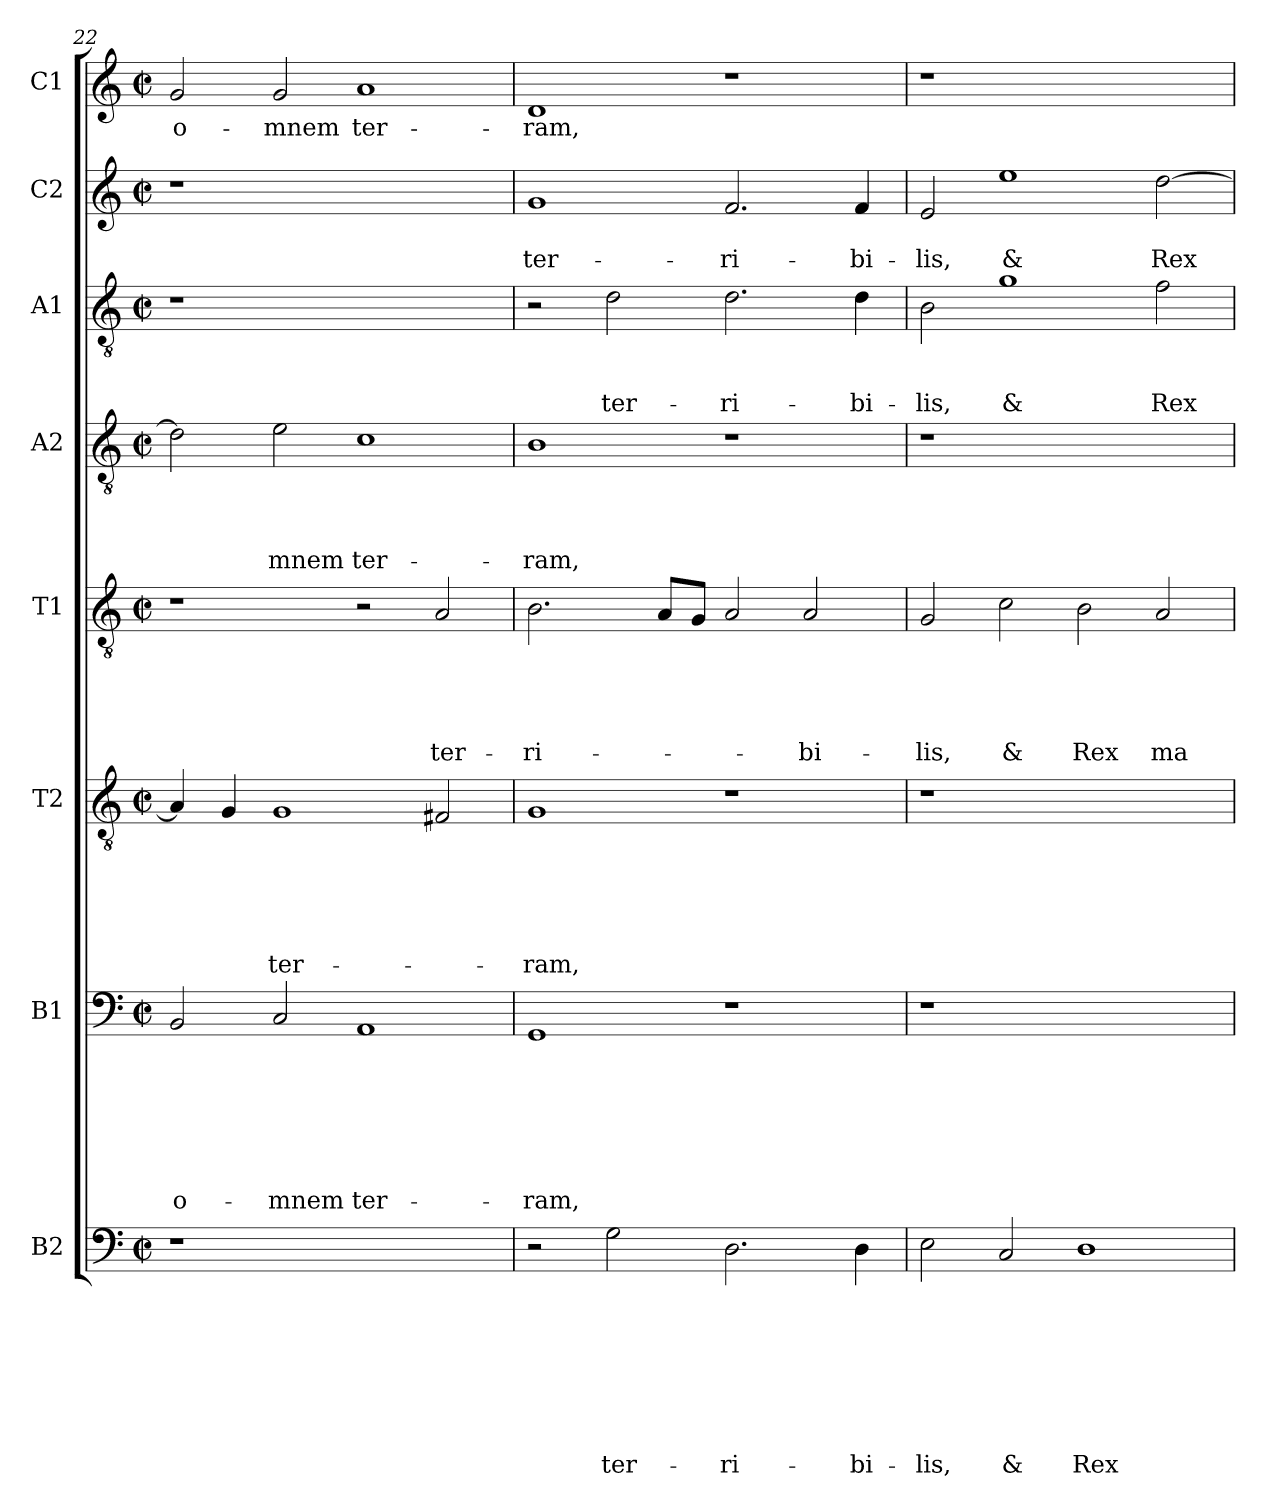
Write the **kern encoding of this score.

**kern	**text	**text	**text	**text	**text	**text	**text	**text	**kern	**text	**text	**text	**text	**text	**text	**text	**kern	**text	**text	**text	**text	**text	**text	**kern	**text	**text	**text	**text	**text	**kern	**text	**text	**text	**text	**kern	**text	**text	**text	**kern	**text	**text	**kern	**text
*part8	*part8	*part8	*part8	*part8	*part8	*part8	*part8	*part8	*part7	*part7	*part7	*part7	*part7	*part7	*part7	*part7	*part6	*part6	*part6	*part6	*part6	*part6	*part6	*part5	*part5	*part5	*part5	*part5	*part5	*part4	*part4	*part4	*part4	*part4	*part3	*part3	*part3	*part3	*part2	*part2	*part2	*part1	*part1
*staff8	*staff8	*staff8	*staff8	*staff8	*staff8	*staff8	*staff8	*staff8	*staff7	*staff7	*staff7	*staff7	*staff7	*staff7	*staff7	*staff7	*staff6	*staff6	*staff6	*staff6	*staff6	*staff6	*staff6	*staff5	*staff5	*staff5	*staff5	*staff5	*staff5	*staff4	*staff4	*staff4	*staff4	*staff4	*staff3	*staff3	*staff3	*staff3	*staff2	*staff2	*staff2	*staff1	*staff1
*I"B2	*	*	*	*	*	*	*	*	*I"B1	*	*	*	*	*	*	*	*I"T2	*	*	*	*	*	*	*I"T1	*	*	*	*	*	*I"A2	*	*	*	*	*I"A1	*	*	*	*I"C2	*	*	*I"C1	*
*clefF4	*	*	*	*	*	*	*	*	*clefF4	*	*	*	*	*	*	*	*clefGv2	*	*	*	*	*	*	*clefGv2	*	*	*	*	*	*clefGv2	*	*	*	*	*clefGv2	*	*	*	*clefG2	*	*	*clefG2	*
*k[]	*	*	*	*	*	*	*	*	*k[]	*	*	*	*	*	*	*	*k[]	*	*	*	*	*	*	*k[]	*	*	*	*	*	*k[]	*	*	*	*	*k[]	*	*	*	*k[]	*	*	*k[]	*
*C:	*	*	*	*	*	*	*	*	*C:	*	*	*	*	*	*	*	*C:	*	*	*	*	*	*	*C:	*	*	*	*	*	*C:	*	*	*	*	*C:	*	*	*	*C:	*	*	*C:	*
*M2/2	*	*	*	*	*	*	*	*	*M2/2	*	*	*	*	*	*	*	*M2/2	*	*	*	*	*	*	*M2/2	*	*	*	*	*	*M2/2	*	*	*	*	*M2/2	*	*	*	*M2/2	*	*	*M2/2	*
*met(c|)	*	*	*	*	*	*	*	*	*met(c|)	*	*	*	*	*	*	*	*met(c|)	*	*	*	*	*	*	*met(c|)	*	*	*	*	*	*met(c|)	*	*	*	*	*met(c|)	*	*	*	*met(c|)	*	*	*met(c|)	*
=22	=22	=22	=22	=22	=22	=22	=22	=22	=22	=22	=22	=22	=22	=22	=22	=22	=22	=22	=22	=22	=22	=22	=22	=22	=22	=22	=22	=22	=22	=22	=22	=22	=22	=22	=22	=22	=22	=22	=22	=22	=22	=22	=22
!	!	!	!	!	!	!	!	!	!	!	!	!	!	!	!	!LO:LY:b	!	!	!	!	!	!	!	!	!	!	!	!	!	!	!	!	!	!	!	!	!	!	!	!	!	!	!LO:LY:b
1r	.	.	.	.	.	.	.	.	2BB/	.	.	.	.	.	.	o-	4A/]	.	.	.	.	.	.	1r	.	.	.	.	.	2d\]	.	.	.	.	1r	.	.	.	1r	.	.	2g/	o-
.	.	.	.	.	.	.	.	.	.	.	.	.	.	.	.	.	4G/	.	.	.	.	.	.	.	.	.	.	.	.	.	.	.	.	.	.	.	.	.	.	.	.	.	.
!	!	!	!	!	!	!	!	!	!	!	!	!	!	!	!	!LO:LY:b	!	!	!	!	!	!	!LO:LY:b	!	!	!	!	!	!	!	!	!	!	!LO:LY:b	!	!	!	!	!	!	!	!	!LO:LY:b
.	.	.	.	.	.	.	.	.	2C/	.	.	.	.	.	.	-mnem	1G	.	.	.	.	.	ter-	.	.	.	.	.	.	2e\	.	.	.	-mnem	.	.	.	.	.	.	.	2g/	-mnem
!	!	!	!	!	!	!	!	!	!	!	!	!	!	!	!	!LO:LY:b	!	!	!	!	!	!	!	!	!	!	!	!	!	!	!	!	!	!LO:LY:b	!	!	!	!	!	!	!	!	!LO:LY:b
1ryy	.	.	.	.	.	.	.	.	1AA	.	.	.	.	.	.	ter-	.	.	.	.	.	.	.	2r	.	.	.	.	.	1c	.	.	.	ter-	1ryy	.	.	.	1ryy	.	.	1a	ter-
!	!	!	!	!	!	!	!	!	!	!	!	!	!	!	!	!	!	!	!	!	!	!	!	!	!	!	!	!	!LO:LY:b	!	!	!	!	!	!	!	!	!	!	!	!	!	!
.	.	.	.	.	.	.	.	.	.	.	.	.	.	.	.	.	2F#X/	.	.	.	.	.	.	2A/	.	.	.	.	ter-	.	.	.	.	.	.	.	.	.	.	.	.	.	.
=23	=23	=23	=23	=23	=23	=23	=23	=23	=23	=23	=23	=23	=23	=23	=23	=23	=23	=23	=23	=23	=23	=23	=23	=23	=23	=23	=23	=23	=23	=23	=23	=23	=23	=23	=23	=23	=23	=23	=23	=23	=23	=23	=23
!	!	!	!	!	!	!	!	!	!	!	!	!	!	!	!	!LO:LY:b	!	!	!	!	!	!	!LO:LY:b	!	!	!	!	!	!LO:LY:b	!	!	!	!	!LO:LY:b	!	!	!	!	!	!	!LO:LY:b	!	!LO:LY:b
2r	.	.	.	.	.	.	.	.	1GG	.	.	.	.	.	.	-ram,	1G	.	.	.	.	.	-ram,	2.B\	.	.	.	.	-ri-	1B	.	.	.	-ram,	2r	.	.	.	1g	.	ter-	1d	-ram,
!	!	!	!	!	!	!	!	!LO:LY:b	!	!	!	!	!	!	!	!	!	!	!	!	!	!	!	!	!	!	!	!	!	!	!	!	!	!	!	!	!	!LO:LY:b	!	!	!	!	!
2G\	.	.	.	.	.	.	.	ter-	.	.	.	.	.	.	.	.	.	.	.	.	.	.	.	.	.	.	.	.	.	.	.	.	.	.	2d\	.	.	ter-	.	.	.	.	.
.	.	.	.	.	.	.	.	.	.	.	.	.	.	.	.	.	.	.	.	.	.	.	.	8A/L	.	.	.	.	.	.	.	.	.	.	.	.	.	.	.	.	.	.	.
.	.	.	.	.	.	.	.	.	.	.	.	.	.	.	.	.	.	.	.	.	.	.	.	8G/J	.	.	.	.	.	.	.	.	.	.	.	.	.	.	.	.	.	.	.
!	!	!	!	!	!	!	!	!LO:LY:b	!	!	!	!	!	!	!	!	!	!	!	!	!	!	!	!	!	!	!	!	!	!	!	!	!	!	!	!	!	!LO:LY:b	!	!	!LO:LY:b	!	!
2.D\	.	.	.	.	.	.	.	-ri-	1r	.	.	.	.	.	.	.	1r	.	.	.	.	.	.	2A/	.	.	.	.	.	1r	.	.	.	.	2.d\	.	.	-ri-	2.f/	.	-ri-	1r	.
!	!	!	!	!	!	!	!	!	!	!	!	!	!	!	!	!	!	!	!	!	!	!	!	!	!	!	!	!	!LO:LY:b	!	!	!	!	!	!	!	!	!	!	!	!	!	!
.	.	.	.	.	.	.	.	.	.	.	.	.	.	.	.	.	.	.	.	.	.	.	.	2A/	.	.	.	.	-bi-	.	.	.	.	.	.	.	.	.	.	.	.	.	.
!	!	!	!	!	!	!	!	!LO:LY:b	!	!	!	!	!	!	!	!	!	!	!	!	!	!	!	!	!	!	!	!	!	!	!	!	!	!	!	!	!	!LO:LY:b	!	!	!LO:LY:b	!	!
4D\	.	.	.	.	.	.	.	-bi-	.	.	.	.	.	.	.	.	.	.	.	.	.	.	.	.	.	.	.	.	.	.	.	.	.	.	4d\	.	.	-bi-	4f/	.	-bi-	.	.
=24	=24	=24	=24	=24	=24	=24	=24	=24	=24	=24	=24	=24	=24	=24	=24	=24	=24	=24	=24	=24	=24	=24	=24	=24	=24	=24	=24	=24	=24	=24	=24	=24	=24	=24	=24	=24	=24	=24	=24	=24	=24	=24	=24
!	!	!	!	!	!	!	!	!LO:LY:b	!	!	!	!	!	!	!	!	!	!	!	!	!	!	!	!	!	!	!	!	!LO:LY:b	!	!	!	!	!	!	!	!	!LO:LY:b	!	!	!LO:LY:b	!	!
2E\	.	.	.	.	.	.	.	-lis,	1r	.	.	.	.	.	.	.	1r	.	.	.	.	.	.	2G/	.	.	.	.	-lis,	1r	.	.	.	.	2B\	.	.	-lis,	2e/	.	-lis,	1r	.
!	!	!	!	!	!	!	!	!LO:LY:b	!	!	!	!	!	!	!	!	!	!	!	!	!	!	!	!	!	!	!	!	!LO:LY:b	!	!	!	!	!	!	!	!	!LO:LY:b	!	!	!LO:LY:b	!	!
2C/	.	.	.	.	.	.	.	&	.	.	.	.	.	.	.	.	.	.	.	.	.	.	.	2c\	.	.	.	.	&	.	.	.	.	.	1g	.	.	&	1ee	.	&	.	.
!	!	!	!	!	!	!	!	!LO:LY:b	!	!	!	!	!	!	!	!	!	!	!	!	!	!	!	!	!	!	!	!	!LO:LY:b	!	!	!	!	!	!	!	!	!	!	!	!	!	!
1D	.	.	.	.	.	.	.	Rex	1ryy	.	.	.	.	.	.	.	1ryy	.	.	.	.	.	.	2B\	.	.	.	.	Rex	1ryy	.	.	.	.	.	.	.	.	.	.	.	1ryy	.
!	!	!	!	!	!	!	!	!	!	!	!	!	!	!	!	!	!	!	!	!	!	!	!	!	!	!	!	!	!LO:LY:b	!	!	!	!	!	!	!	!	!LO:LY:b	!	!	!LO:LY:b	!	!
.	.	.	.	.	.	.	.	.	.	.	.	.	.	.	.	.	.	.	.	.	.	.	.	2A/	.	.	.	.	ma-	.	.	.	.	.	2f\	.	.	Rex	[2dd\	.	Rex	.	.
=	=	=	=	=	=	=	=	=	=	=	=	=	=	=	=	=	=	=	=	=	=	=	=	=	=	=	=	=	=	=	=	=	=	=	=	=	=	=	=	=	=	=	=
*-	*-	*-	*-	*-	*-	*-	*-	*-	*-	*-	*-	*-	*-	*-	*-	*-	*-	*-	*-	*-	*-	*-	*-	*-	*-	*-	*-	*-	*-	*-	*-	*-	*-	*-	*-	*-	*-	*-	*-	*-	*-	*-	*-
